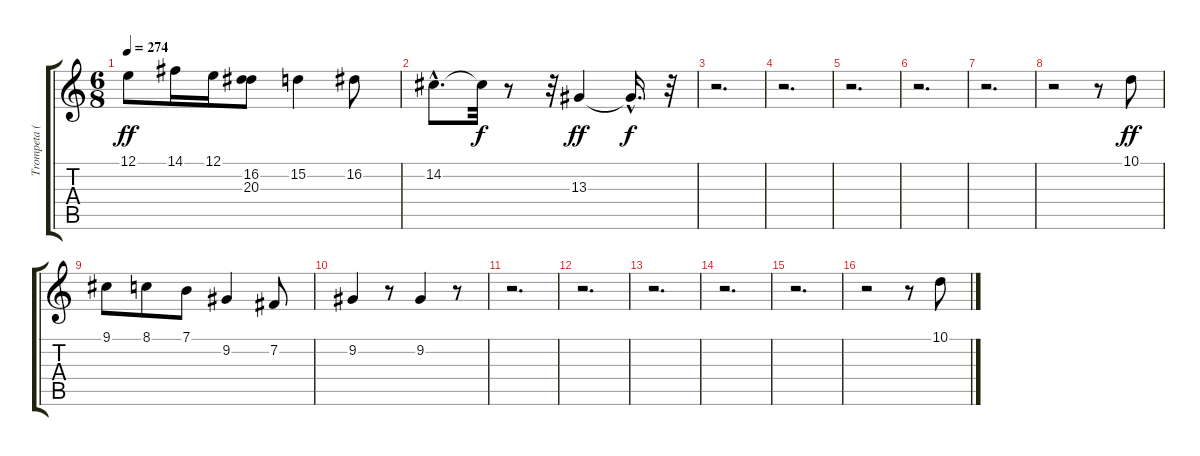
\track ("Trompeta (Adornos" "Trompeta (") {instrument trumpet}
\staff {score tabs}
\tuning (E4 B3 G3 D3 A2 E2) {hide}
\ts (6 8)
\tempo 274
\clef g2
\ks c
12.1.8{dy ff} 14.1.16 12.1.16 (16.2 20.3).8 15.2.4 16.2.8 |
14.2{hac}.8{d} 14.2{t}.32{dy f} r.8 r.32 13.3.4{dy ff} 13.3{hac t}.16{d dy f} r.32 |
r.2{d} |
r.2{d} |
r.2{d} |
r.2{d} |
r.2{d} |
r.2 r.8 10.1.8{dy ff} |
9.1.8 8.1.8 7.1.8 9.2.4 7.2.8 |
9.2.4 r.8 9.2.4 r.8 |
r.2{d} |
r.2{d} |
r.2{d} |
r.2{d} |
r.2{d} |
r.2 r.8 10.1.8
